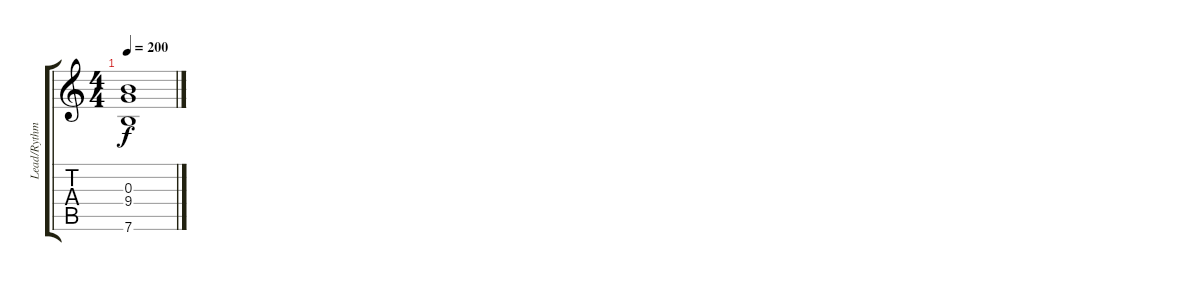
\track ("Lead/Rythm" "Lead/Rythm") {instrument overdrivenguitar}
\staff {score tabs}
\tuning (E4 B3 G3 D3 A2 E2) {hide}
\ts (4 4)
\tempo 200
\clef g2
\ks c
(0.3{t} 9.4{t} 7.6{t}).1{dy f}
